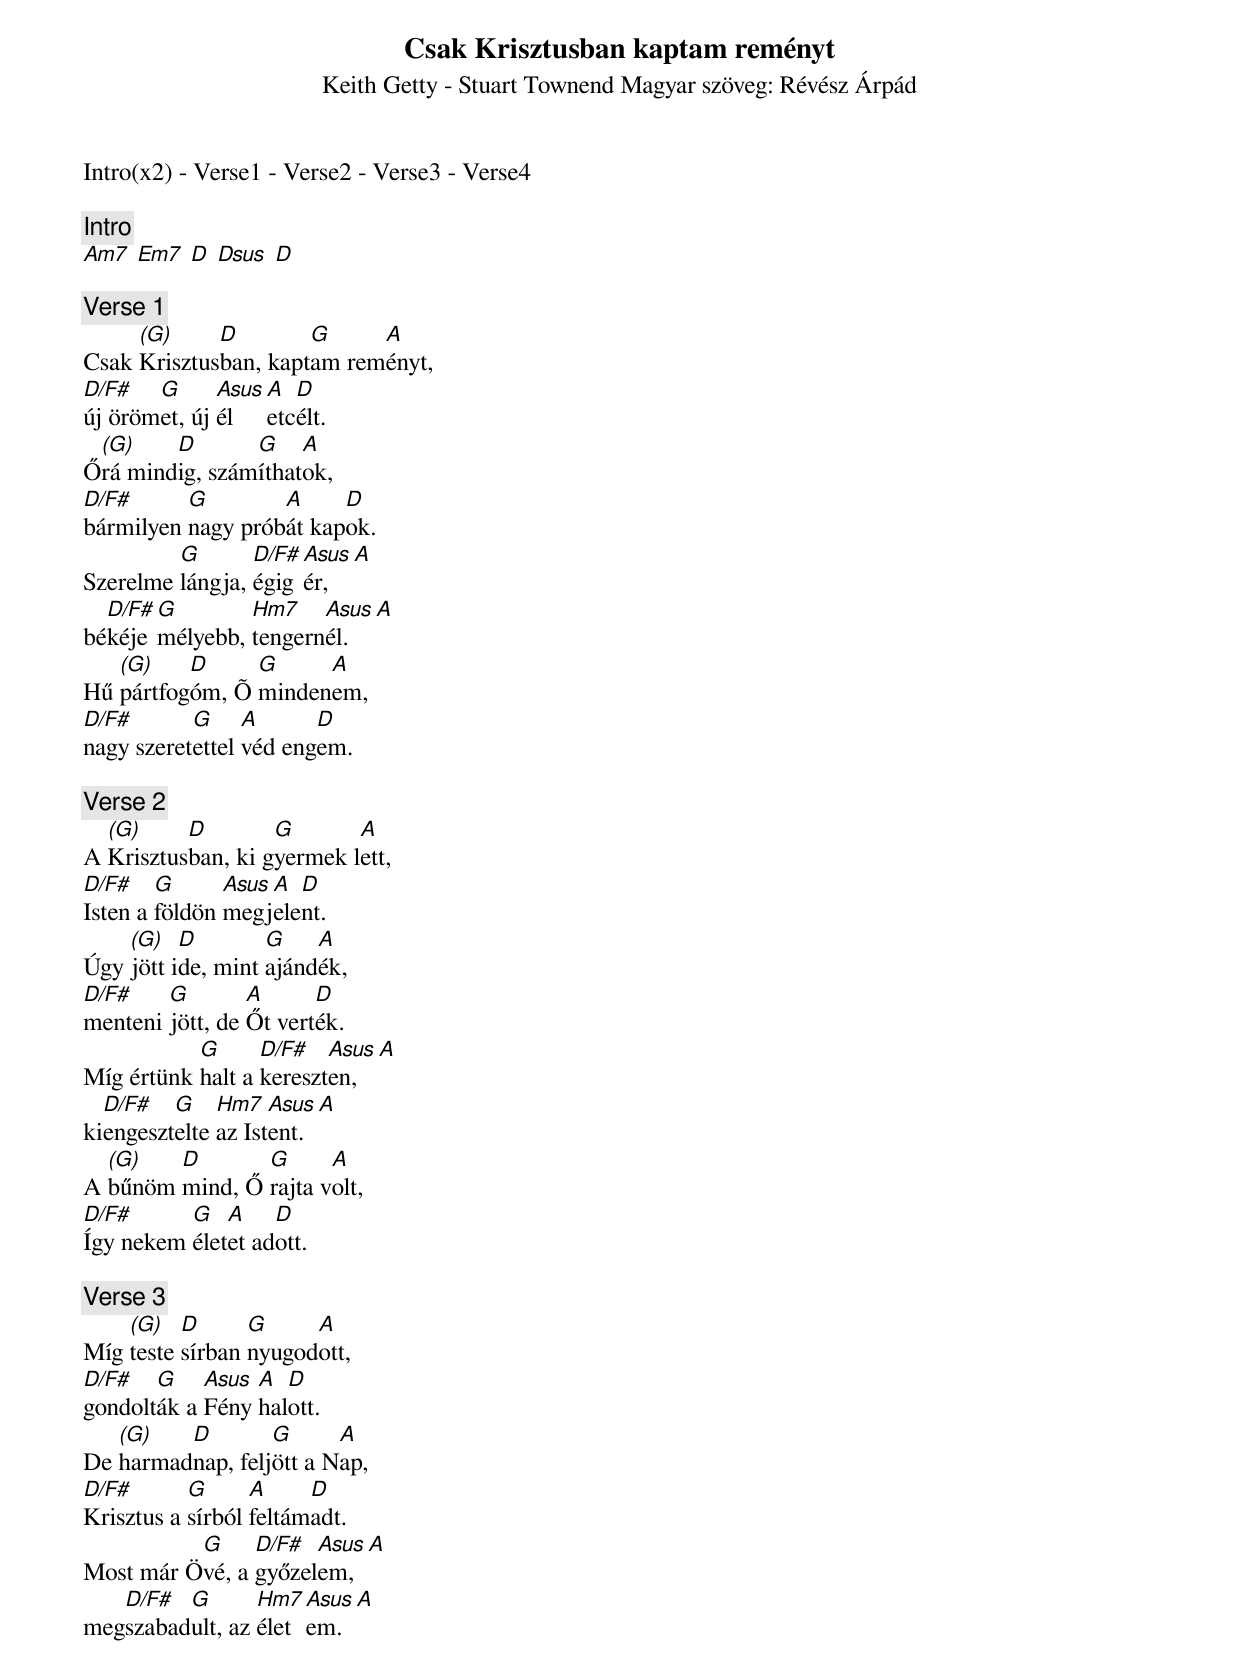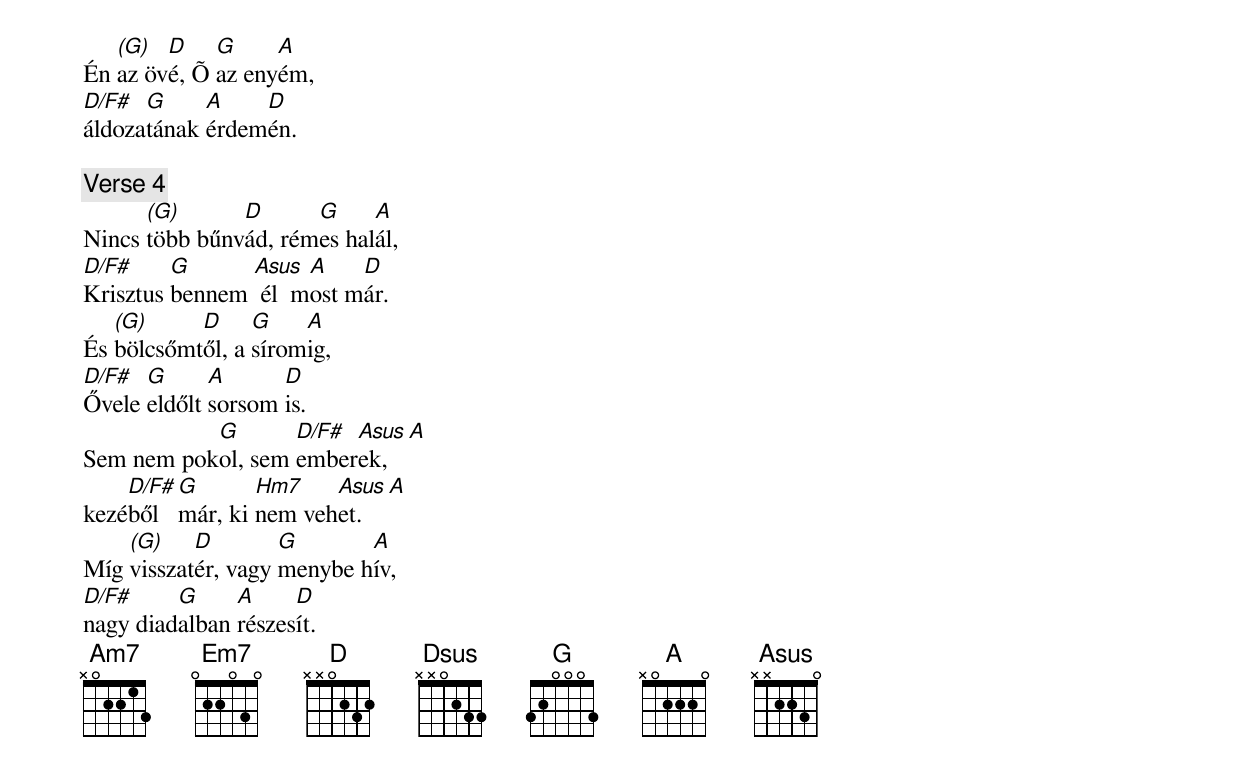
{title: Csak Krisztusban kaptam reményt}
{subtitle: Keith Getty - Stuart Townend Magyar szöveg: Révész Árpád}

Intro(x2) - Verse1 - Verse2 - Verse3 - Verse4

{c:Intro}
[Am7] [Em7] [D] [Dsus] [D]

{c:Verse 1}
Csak [(G)]Krisztus[D]ban, kapt[G]am rem[A]ényt,
[D/F#]új öröm[G]et, új [Asus]él[A]etc[D]élt.
Ő[(G)]rá mind[D]ig, szám[G]íthat[A]ok,
[D/F#]bármilyen [G]nagy prób[A]át kap[D]ok.
Szerelme [G]lángja, [D/F#]égig [Asus]ér, [A]
bé[D/F#]kéje [G]mélyebb, [Hm7]tengern[Asus]él. [A]
Hű [(G)]pártfog[D]óm, Õ [G]minden[A]em,
[D/F#]nagy szeret[G]ettel [A]véd eng[D]em.

{c:Verse 2}
A [(G)]Krisztus[D]ban, ki g[G]yermek l[A]ett,
[D/F#]Isten a [G]földön [Asus]megj[A]ele[D]nt.
Úgy [(G)]jött i[D]de, mint [G]ajánd[A]ék,
[D/F#]menteni [G]jött, de [A]Őt vert[D]ék.
Míg értünk [G]halt a [D/F#]kereszt[Asus]en, [A]
ki[D/F#]engeszt[G]elte [Hm7]az Ist[Asus]ent. [A]
A [(G)]bűnöm [D]mind, Ő [G]rajta v[A]olt,
[D/F#]Így nekem [G]élet[A]et ad[D]ott.

{c:Verse 3}
Míg [(G)]teste [D]sírban [G]nyugod[A]ott,
[D/F#]gondolt[G]ák a [Asus]Fény [A]hal[D]ott.
De [(G)]harmad[D]nap, felj[G]ött a N[A]ap,
[D/F#]Krisztus a [G]sírból [A]feltám[D]adt.
Most már Ö[G]vé, a [D/F#]győzel[Asus]em, [A]
meg[D/F#]szabad[G]ult, az [Hm7]élet[Asus]em. [A]
Én [(G)]az öv[D]é, Õ [G]az eny[A]ém,
[D/F#]áldoza[G]tának [A]érdem[D]én.

{c:Verse 4}
Nincs [(G)]több bűnv[D]ád, rém[G]es hal[A]ál,
[D/F#]Krisztus [G]bennem [Asus] él  m[A]ost m[D]ár.
És [(G)]bölcsőmt[D]ől, a [G]sírom[A]ig,
[D/F#]Ővele [G]eldőlt [A]sorsom [D]is.
Sem nem pok[G]ol, sem [D/F#]ember[Asus]ek, [A]
kezé[D/F#]ből [G]már, ki [Hm7]nem veh[Asus]et. [A]
Míg [(G)]visszat[D]ér, vagy [G]menybe h[A]ív,
[D/F#]nagy diad[G]alban [A]részes[D]ít.
